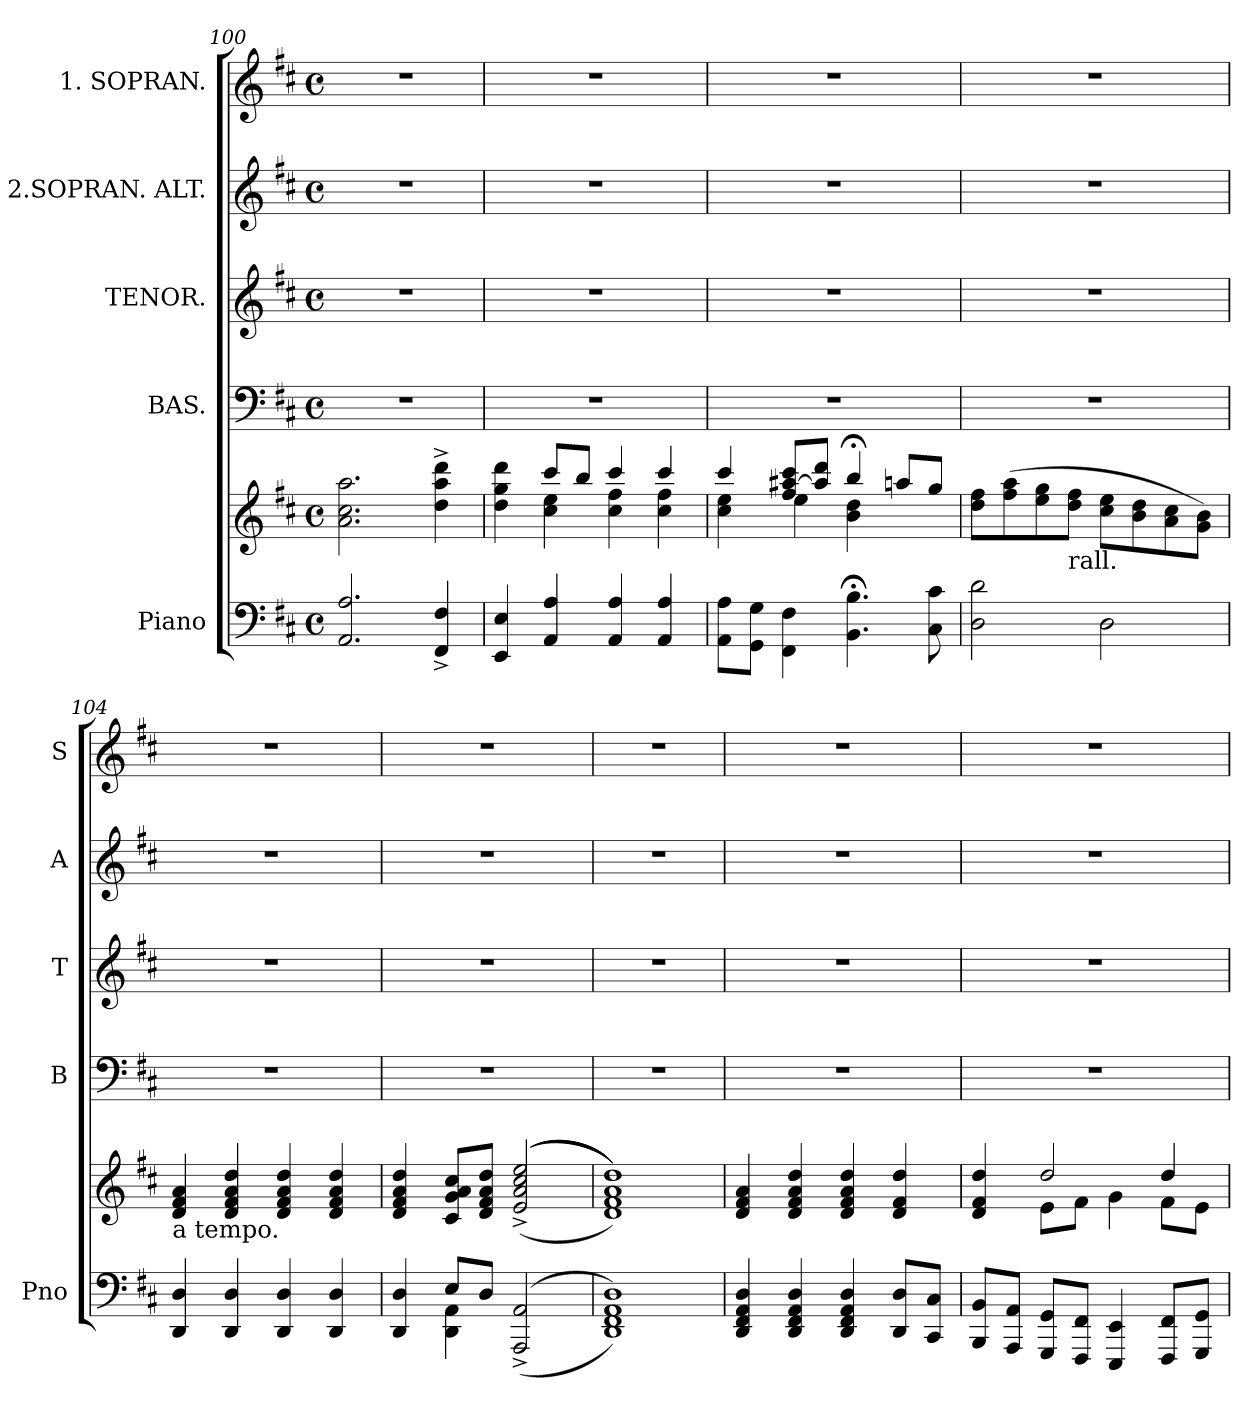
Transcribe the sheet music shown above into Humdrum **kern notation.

**kern	**kern	**kern	**kern	**kern	**kern
*part5	*part5	*part4	*part3	*part2	*part1
*staff6	*staff5	*staff4	*staff3	*staff2	*staff1
*I"Piano	*	*I"BAS.	*I"TENOR.	*I"2.SOPRAN. ALT.	*I"1. SOPRAN.
*I'Pno	*	*I'B	*I'T	*I'A	*I'S
*clefF4	*clefG2	*clefF4	*clefG2	*clefG2	*clefG2
*	*	*	*ITrd8c12	*	*
*k[f#c#]	*k[f#c#]	*k[f#c#]	*k[f#c#]	*k[f#c#]	*k[f#c#]
*M4/4	*M4/4	*M4/4	*M4/4	*M4/4	*M4/4
*met(c)	*met(c)	*met(c)	*met(c)	*met(c)	*met(c)
=100	=100	=100	=100	=100	=100
2.AA/ 2.A/	2.a\ 2.cc#\ 2.aa\	1r	1r	1r	1r
4FF#^>/ 4F#^>/	4dd^>\ 4aa^>\ 4ddd^>\	.	.	.	.
=101	=101	=101	=101	=101	=101
*	*^	*	*	*	*
4EE/ 4E/	4dd\ 4gg\ 4ddd\	4ryy	1r	1r	1r	1r
4AA/ 4A/	8ccc#/L	4cc#\ 4ee\	.	.	.	.
.	8bb/J	.	.	.	.	.
4AA/ 4A/	4ccc#/	4cc#\ 4ff#\	.	.	.	.
4AA/ 4A/	4ccc#/	4cc#\ 4ff#\	.	.	.	.
=102	=102	=102	=102	=102	=102	=102
8AA\ 8A\L	4ccc#/	4cc#\ 4ee\	1r	1r	1r	1r
8GG\ 8G\J	.	.	.	.	.	.
4FF#\ 4F#\	8ff#/ [8aa#X/ 8ccc#/L	4ee\	.	.	.	.
.	8aa#]/ 8ddd/J	.	.	.	.	.
4.BB;<\ 4.B;<\	4bb;</	4b\ 4dd\	.	.	.	.
.	8aan/L	4ryy	.	.	.	.
8C#\ 8c#\	8gg/J	.	.	.	.	.
*	*v	*v	*	*	*	*
=103	=103	=103	=103	=103	=103
2D\ 2d\	8dd\ 8ff#\L	1r	1r	1r	1r
.	(8ff#\ 8aa\	.	.	.	.
.	8ee\ 8gg\	.	.	.	.
!	!LO:TX:b:t=rall.	!	!	!	!
.	8dd\ 8ff#\J	.	.	.	.
2D\	8cc#\ 8ee\L	.	.	.	.
.	8b\ 8dd\	.	.	.	.
.	8a\ 8cc#\	.	.	.	.
.	8g\ 8b\J)	.	.	.	.
=104	=104	=104	=104	=104	=104
!	!LO:TX:b:t=a tempo.	!	!	!	!
4DD/ 4D/	4d/ 4f#/ 4a/	1r	1r	1r	1r
4DD/ 4D/	4d/ 4f#/ 4a/ 4dd/	.	.	.	.
4DD/ 4D/	4d/ 4f#/ 4a/ 4dd/	.	.	.	.
4DD/ 4D/	4d/ 4f#/ 4a/ 4dd/	.	.	.	.
=105	=105	=105	=105	=105	=105
*^	*	*	*	*	*
4DD/ 4D/	4ryy	4d/ 4f#/ 4a/ 4dd/	1r	1r	1r	1r
8E/L	4DD\ 4AA\	8c#/ 8g/ 8a/ 8cc#/L	.	.	.	.
8D/J	.	8d/ 8f#/ 8a/ 8dd/J	.	.	.	.
(<(>2AAA^>/ 2AA^>/	2ryy	(<(<(>(>2e^>/ 2a^>/ 2cc#^>/ 2ee^>/	.	.	.	.
*v	*v	*	*	*	*	*
=106	=106	=106	=106	=106	=106
1DD 1FF# 1AA 1D))	1d 1f# 1a 1dd))))	1r	1r	1r	1r
=107	=107	=107	=107	=107	=107
4DD/ 4FF#/ 4AA/ 4D/	4d/ 4f#/ 4a/	1r	1r	1r	1r
4DD/ 4FF#/ 4AA/ 4D/	4d/ 4f#/ 4a/ 4dd/	.	.	.	.
4DD/ 4FF#/ 4AA/ 4D/	4d/ 4f#/ 4a/ 4dd/	.	.	.	.
8DD/ 8D/L	4d/ 4f#/ 4dd/	.	.	.	.
8CC#/ 8C#/J	.	.	.	.	.
=108	=108	=108	=108	=108	=108
*	*^	*	*	*	*
8BBB/ 8BB/L	4d/ 4f#/ 4dd/	4ryy	1r	1r	1r	1r
8AAA/ 8AA/J	.	.	.	.	.	.
8GGG/ 8GG/L	2dd/	8e\L	.	.	.	.
8FFF#/ 8FF#/J	.	8f#\J	.	.	.	.
4EEE/ 4EE/	.	4g\	.	.	.	.
8FFF#/ 8FF#/L	4dd/	8f#\L	.	.	.	.
8GGG/ 8GG/J	.	8e\J	.	.	.	.
*	*v	*v	*	*	*	*
=	=	=	=	=	=
*-	*-	*-	*-	*-	*-
